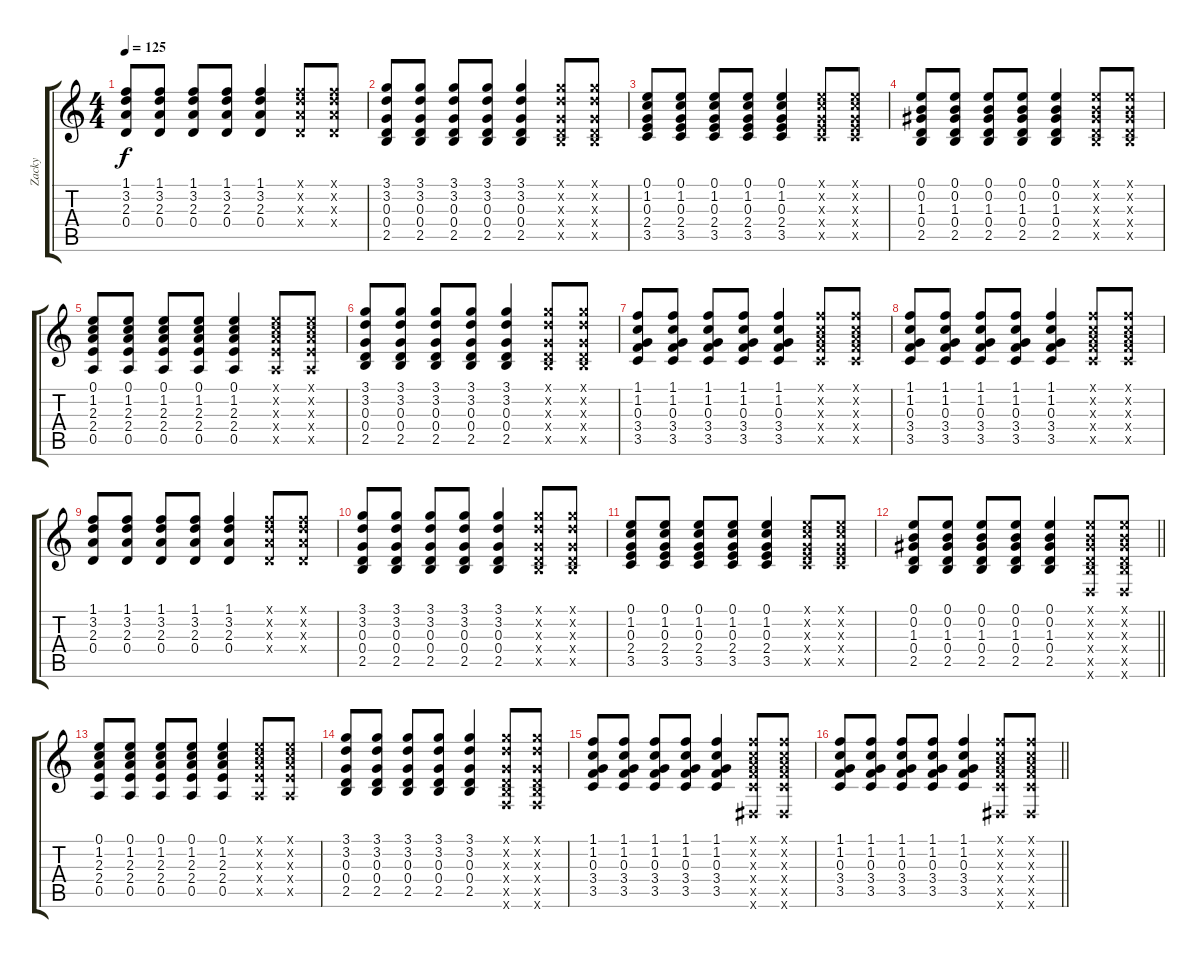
\track ("Zacky" "Zacky") {instrument distortionguitar}
\staff {score tabs}
\tuning (E4 B3 G3 D3 A2 D2) {hide}
\ts (4 4)
\tempo 125
\clef g2
\ks c
(1.1 3.2 2.3 0.4).8{dy f volume 8 instrument electricguitarjazz} (1.1 3.2 2.3 0.4).8 (1.1 3.2 2.3 0.4).8 (1.1 3.2 2.3 0.4).8 (1.1 3.2 2.3 0.4).4 (1.1{x} 3.2{x} 2.3{x} 0.4{x}).8 (1.1{x} 3.2{x} 2.3{x} 0.4{x}).8 |
(3.1 3.2 0.3 0.4 2.5).8 (3.1 3.2 0.3 0.4 2.5).8 (3.1 3.2 0.3 0.4 2.5).8 (3.1 3.2 0.3 0.4 2.5).8 (3.1 3.2 0.3 0.4 2.5).4 (3.1{x} 3.2{x} 0.3{x} 0.4{x} 2.5{x}).8 (3.1{x} 3.2{x} 0.3{x} 0.4{x} 2.5{x}).8 |
(0.1 1.2 0.3 2.4 3.5).8 (0.1 1.2 0.3 2.4 3.5).8 (0.1 1.2 0.3 2.4 3.5).8 (0.1 1.2 0.3 2.4 3.5).8 (0.1 1.2 0.3 2.4 3.5).4 (0.1{x} 1.2{x} 0.3{x} 2.4{x} 3.5{x}).8 (0.1{x} 1.2{x} 0.3{x} 2.4{x} 3.5{x}).8 |
(0.1 0.2 1.3 0.4 2.5).8 (0.1 0.2 1.3 0.4 2.5).8 (0.1 0.2 1.3 0.4 2.5).8 (0.1 0.2 1.3 0.4 2.5).8 (0.1 0.2 1.3 0.4 2.5).4 (0.1{x} 0.2{x} 1.3{x} 0.4{x} 2.5{x}).8 (0.1{x} 0.2{x} 1.3{x} 0.4{x} 2.5{x}).8 |
(0.1 1.2 2.3 2.4 0.5).8 (0.1 1.2 2.3 2.4 0.5).8 (0.1 1.2 2.3 2.4 0.5).8 (0.1 1.2 2.3 2.4 0.5).8 (0.1 1.2 2.3 2.4 0.5).4 (0.1{x} 1.2{x} 2.3{x} 2.4{x} 0.5{x}).8 (0.1{x} 1.2{x} 2.3{x} 2.4{x} 0.5{x}).8 |
(3.1 3.2 0.3 0.4 2.5).8 (3.1 3.2 0.3 0.4 2.5).8 (3.1 3.2 0.3 0.4 2.5).8 (3.1 3.2 0.3 0.4 2.5).8 (3.1 3.2 0.3 0.4 2.5).4 (3.1{x} 3.2{x} 0.3{x} 0.4{x} 2.5{x}).8 (3.1{x} 3.2{x} 0.3{x} 0.4{x} 2.5{x}).8 |
(1.1 1.2 0.3 3.4 3.5).8 (1.1 1.2 0.3 3.4 3.5).8 (1.1 1.2 0.3 3.4 3.5).8 (1.1 1.2 0.3 3.4 3.5).8 (1.1 1.2 0.3 3.4 3.5).4 (1.1{x} 1.2{x} 2.3{x} 3.4{x} 3.5{x}).8 (1.1{x} 1.2{x} 2.3{x} 3.4{x} 3.5{x}).8 |
(1.1 1.2 0.3 3.4 3.5).8 (1.1 1.2 0.3 3.4 3.5).8 (1.1 1.2 0.3 3.4 3.5).8 (1.1 1.2 0.3 3.4 3.5).8 (1.1 1.2 0.3 3.4 3.5).4 (1.1{x} 1.2{x} 2.3{x} 3.4{x} 3.5{x}).8 (1.1{x} 1.2{x} 2.3{x} 3.4{x} 3.5{x}).8 |
(1.1 3.2 2.3 0.4).8 (1.1 3.2 2.3 0.4).8 (1.1 3.2 2.3 0.4).8 (1.1 3.2 2.3 0.4).8 (1.1 3.2 2.3 0.4).4 (1.1{x} 3.2{x} 2.3{x} 0.4{x}).8 (1.1{x} 3.2{x} 2.3{x} 0.4{x}).8 |
(3.1 3.2 0.3 0.4 2.5).8 (3.1 3.2 0.3 0.4 2.5).8 (3.1 3.2 0.3 0.4 2.5).8 (3.1 3.2 0.3 0.4 2.5).8 (3.1 3.2 0.3 0.4 2.5).4 (3.1{x} 3.2{x} 0.3{x} 0.4{x} 2.5{x}).8 (3.1{x} 3.2{x} 0.3{x} 0.4{x} 2.5{x}).8 |
(0.1 1.2 0.3 2.4 3.5).8 (0.1 1.2 0.3 2.4 3.5).8 (0.1 1.2 0.3 2.4 3.5).8 (0.1 1.2 0.3 2.4 3.5).8 (0.1 1.2 0.3 2.4 3.5).4 (0.1{x} 1.2{x} 0.3{x} 2.4{x} 3.5{x}).8 (0.1{x} 1.2{x} 0.3{x} 2.4{x} 3.5{x}).8 |
\barLineRight lightlight
(0.1 0.2 1.3 0.4 2.5).8 (0.1 0.2 1.3 0.4 2.5).8 (0.1 0.2 1.3 0.4 2.5).8 (0.1 0.2 1.3 0.4 2.5).8 (0.1 0.2 1.3 0.4 2.5).4 (0.1{x} 0.2{x} 1.3{x} 0.4{x} 2.5{x} 0.6{x}).8 (0.1{x} 0.2{x} 1.3{x} 0.4{x} 2.5{x} 0.6{x}).8 |
(0.1 1.2 2.3 2.4 0.5).8 (0.1 1.2 2.3 2.4 0.5).8 (0.1 1.2 2.3 2.4 0.5).8 (0.1 1.2 2.3 2.4 0.5).8 (0.1 1.2 2.3 2.4 0.5).4 (0.1{x} 1.2{x} 2.3{x} 2.4{x} 0.5{x}).8 (0.1{x} 1.2{x} 2.3{x} 2.4{x} 0.5{x}).8 |
(3.1 3.2 0.3 0.4 2.5).8 (3.1 3.2 0.3 0.4 2.5).8 (3.1 3.2 0.3 0.4 2.5).8 (3.1 3.2 0.3 0.4 2.5).8 (3.1 3.2 0.3 0.4 2.5).4 (3.1{x} 3.2{x} 0.3{x} 0.4{x} 2.5{x} 3.6{x}).8 (3.1{x} 3.2{x} 0.3{x} 0.4{x} 2.5{x} 3.6{x}).8 |
(1.1 1.2 0.3 3.4 3.5).8 (1.1 1.2 0.3 3.4 3.5).8 (1.1 1.2 0.3 3.4 3.5).8 (1.1 1.2 0.3 3.4 3.5).8 (1.1 1.2 0.3 3.4 3.5).4 (1.1{x} 1.2{x} 2.3{x} 3.4{x} 3.5{x} 1.6{x}).8 (1.1{x} 1.2{x} 2.3{x} 3.4{x} 3.5{x} 1.6{x}).8 |
\barLineRight lightlight
(1.1 1.2 0.3 3.4 3.5).8 (1.1 1.2 0.3 3.4 3.5).8 (1.1 1.2 0.3 3.4 3.5).8 (1.1 1.2 0.3 3.4 3.5).8 (1.1 1.2 0.3 3.4 3.5).4 (1.1{x} 1.2{x} 2.3{x} 3.4{x} 3.5{x} 1.6{x}).8 (1.1{x} 1.2{x} 2.3{x} 3.4{x} 3.5{x} 1.6{x}).8
